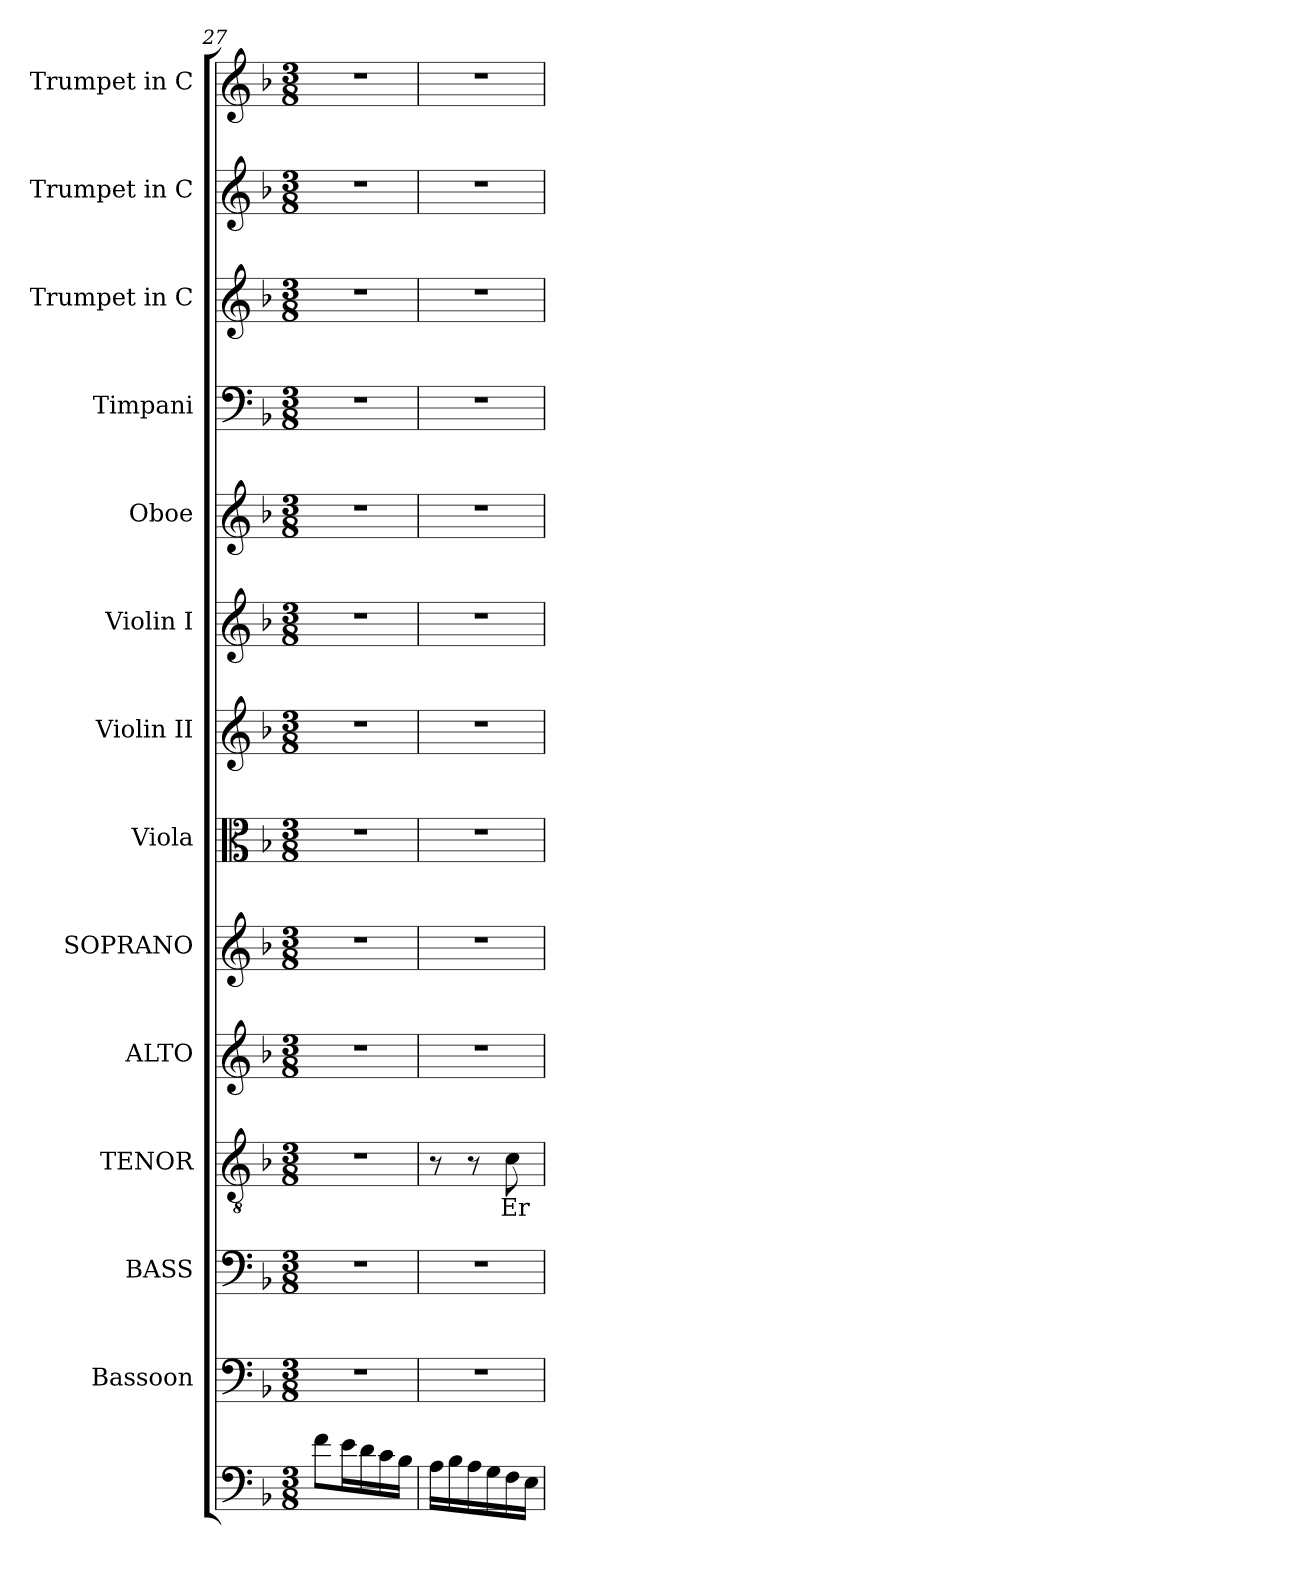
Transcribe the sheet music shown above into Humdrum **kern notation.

**kern	**kern	**kern	**kern	**text	**kern	**kern	**kern	**kern	**kern	**kern	**kern	**kern	**kern	**kern
*part14	*part13	*part12	*part11	*part11	*part10	*part9	*part8	*part7	*part6	*part5	*part4	*part3	*part2	*part1
*staff14	*staff13	*staff12	*staff11	*staff11	*staff10	*staff9	*staff8	*staff7	*staff6	*staff5	*staff4	*staff3	*staff2	*staff1
*	*I"Bassoon	*I"BASS	*I"TENOR	*	*I"ALTO	*I"SOPRANO	*I"Viola	*I"Violin II	*I"Violin I	*I"Oboe	*I"Timpani	*I"Trumpet in C	*I"Trumpet in C	*I"Trumpet in C
*	*	*	*	*	*I'Alto	*I'Soprano	*I'Viola	*I'Violin II	*I'Violin I	*I'Oboe	*I'Timp.	*	*	*
!!LO:LB:g=z
*clefF4	*clefF4	*clefF4	*clefGv2	*	*clefG2	*clefG2	*clefC3	*clefG2	*clefG2	*clefG2	*clefF4	*clefG2	*clefG2	*clefG2
*	*	*	*ITrd7c12	*	*	*	*	*	*	*	*	*	*	*
*k[b-]	*k[b-]	*k[b-]	*k[b-]	*	*k[b-]	*k[b-]	*k[b-]	*k[b-]	*k[b-]	*k[b-]	*k[b-]	*k[b-]	*k[b-]	*k[b-]
*F:	*F:	*F:	*F:	*	*F:	*F:	*F:	*F:	*F:	*F:	*F:	*F:	*F:	*F:
*M3/8	*M3/8	*M3/8	*M3/8	*	*M3/8	*M3/8	*M3/8	*M3/8	*M3/8	*M3/8	*M3/8	*M3/8	*M3/8	*M3/8
=27	=27	=27	=27	=27	=27	=27	=27	=27	=27	=27	=27	=27	=27	=27
!	!LO:N:vis=1	!LO:N:vis=1	!LO:N:vis=1	!	!LO:N:vis=1	!LO:N:vis=1	!LO:N:vis=1	!LO:N:vis=1	!LO:N:vis=1	!LO:N:vis=1	!LO:N:vis=1	!LO:N:vis=1	!LO:N:vis=1	!LO:N:vis=1
8fi\L	4.r	4.r	4.r	.	4.r	4.r	4.r	4.r	4.r	4.r	4.r	4.r	4.r	4.r
16ei\L	.	.	.	.	.	.	.	.	.	.	.	.	.	.
16di\	.	.	.	.	.	.	.	.	.	.	.	.	.	.
16ci\	.	.	.	.	.	.	.	.	.	.	.	.	.	.
16B-i\JJ	.	.	.	.	.	.	.	.	.	.	.	.	.	.
=28	=28	=28	=28	=28	=28	=28	=28	=28	=28	=28	=28	=28	=28	=28
!	!LO:N:vis=1	!LO:N:vis=1	!	!	!LO:N:vis=1	!LO:N:vis=1	!LO:N:vis=1	!LO:N:vis=1	!LO:N:vis=1	!LO:N:vis=1	!LO:N:vis=1	!LO:N:vis=1	!LO:N:vis=1	!LO:N:vis=1
16Ai\LL	4.r	4.r	8r	.	4.r	4.r	4.r	4.r	4.r	4.r	4.r	4.r	4.r	4.r
16B-i\	.	.	.	.	.	.	.	.	.	.	.	.	.	.
16Ai\	.	.	8r	.	.	.	.	.	.	.	.	.	.	.
16Gi\	.	.	.	.	.	.	.	.	.	.	.	.	.	.
!	!	!	!	!LO:LY:b:color=#000000	!	!	!	!	!	!	!	!	!	!
16Fi\	.	.	8Ci\	Er-	.	.	.	.	.	.	.	.	.	.
16Ei\JJ	.	.	.	.	.	.	.	.	.	.	.	.	.	.
=	=	=	=	=	=	=	=	=	=	=	=	=	=	=
*-	*-	*-	*-	*-	*-	*-	*-	*-	*-	*-	*-	*-	*-	*-
